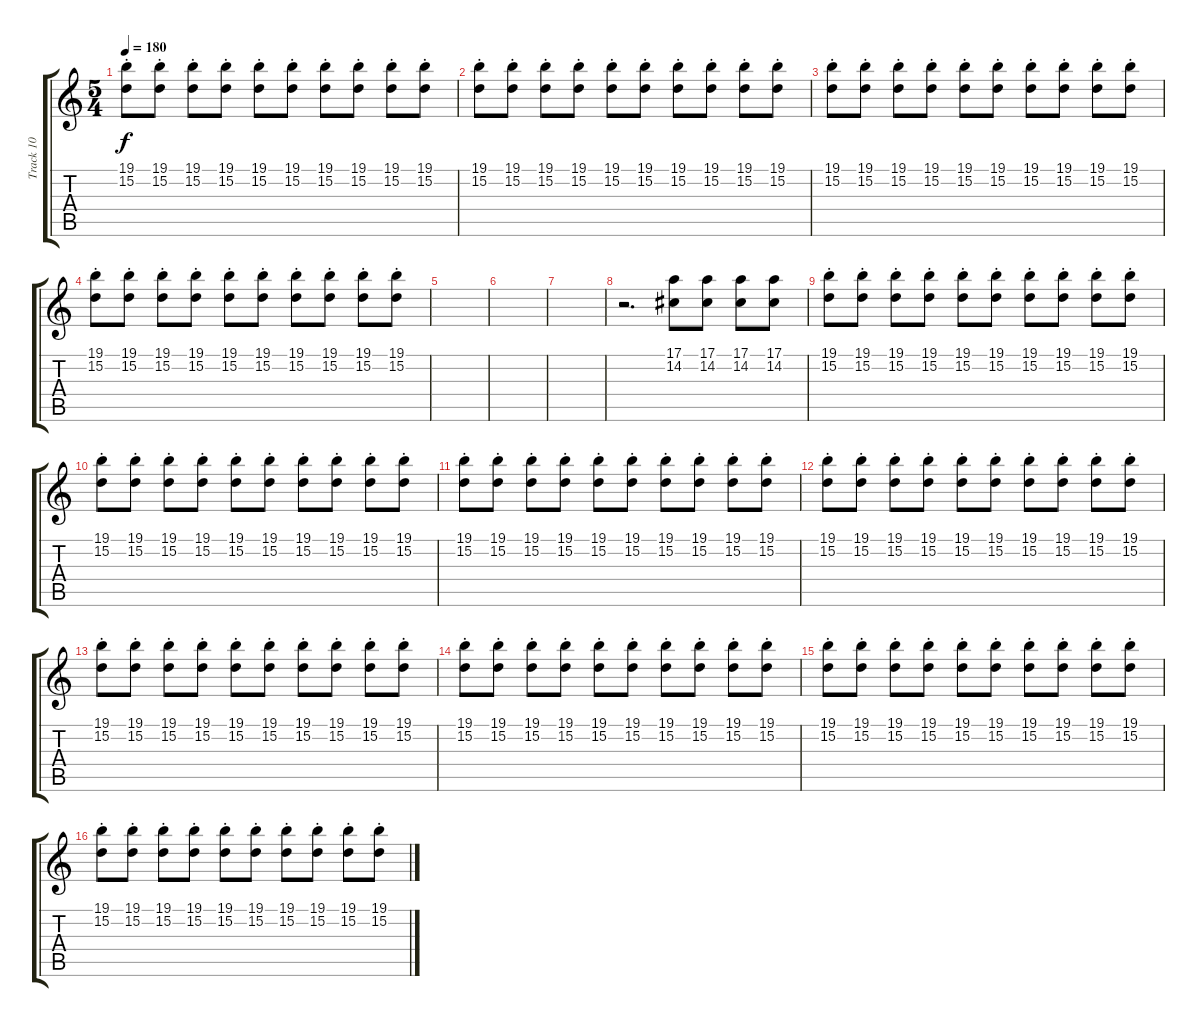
\track ("Track 10" "Track 10") {instrument violin}
\staff {score tabs}
\tuning (E4 B3 G3 D3 A2 E2) {hide}
\ts (5 4)
\tempo 180
\clef g2
\ks c
(19.1{st} 15.2{st}).8{dy f} (19.1{st} 15.2{st}).8 (19.1{st} 15.2{st}).8 (19.1{st} 15.2{st}).8 (19.1{st} 15.2{st}).8 (19.1{st} 15.2{st}).8 (19.1{st} 15.2{st}).8 (19.1{st} 15.2{st}).8 (19.1{st} 15.2{st}).8 (19.1{st} 15.2{st}).8 |
(19.1{st} 15.2{st}).8 (19.1{st} 15.2{st}).8 (19.1{st} 15.2{st}).8 (19.1{st} 15.2{st}).8 (19.1{st} 15.2{st}).8 (19.1{st} 15.2{st}).8 (19.1{st} 15.2{st}).8 (19.1{st} 15.2{st}).8 (19.1{st} 15.2{st}).8 (19.1{st} 15.2{st}).8 |
(19.1{st} 15.2{st}).8 (19.1{st} 15.2{st}).8 (19.1{st} 15.2{st}).8 (19.1{st} 15.2{st}).8 (19.1{st} 15.2{st}).8 (19.1{st} 15.2{st}).8 (19.1{st} 15.2{st}).8 (19.1{st} 15.2{st}).8 (19.1{st} 15.2{st}).8 (19.1{st} 15.2{st}).8 |
(19.1{st} 15.2{st}).8 (19.1{st} 15.2{st}).8 (19.1{st} 15.2{st}).8 (19.1{st} 15.2{st}).8 (19.1{st} 15.2{st}).8 (19.1{st} 15.2{st}).8 (19.1{st} 15.2{st}).8 (19.1{st} 15.2{st}).8 (19.1{st} 15.2{st}).8 (19.1{st} 15.2{st}).8 |
|
|
|
r.2{d} (17.1 14.2).8 (17.1 14.2).8 (17.1 14.2).8 (17.1 14.2).8 |
(19.1{st} 15.2{st}).8 (19.1{st} 15.2{st}).8 (19.1{st} 15.2{st}).8 (19.1{st} 15.2{st}).8 (19.1{st} 15.2{st}).8 (19.1{st} 15.2{st}).8 (19.1{st} 15.2{st}).8 (19.1{st} 15.2{st}).8 (19.1{st} 15.2{st}).8 (19.1{st} 15.2{st}).8 |
(19.1{st} 15.2{st}).8 (19.1{st} 15.2{st}).8 (19.1{st} 15.2{st}).8 (19.1{st} 15.2{st}).8 (19.1{st} 15.2{st}).8 (19.1{st} 15.2{st}).8 (19.1{st} 15.2{st}).8 (19.1{st} 15.2{st}).8 (19.1{st} 15.2{st}).8 (19.1{st} 15.2{st}).8 |
(19.1{st} 15.2{st}).8 (19.1{st} 15.2{st}).8 (19.1{st} 15.2{st}).8 (19.1{st} 15.2{st}).8 (19.1{st} 15.2{st}).8 (19.1{st} 15.2{st}).8 (19.1{st} 15.2{st}).8 (19.1{st} 15.2{st}).8 (19.1{st} 15.2{st}).8 (19.1{st} 15.2{st}).8 |
(19.1{st} 15.2{st}).8 (19.1{st} 15.2{st}).8 (19.1{st} 15.2{st}).8 (19.1{st} 15.2{st}).8 (19.1{st} 15.2{st}).8 (19.1{st} 15.2{st}).8 (19.1{st} 15.2{st}).8 (19.1{st} 15.2{st}).8 (19.1{st} 15.2{st}).8 (19.1{st} 15.2{st}).8 |
(19.1{st} 15.2{st}).8 (19.1{st} 15.2{st}).8 (19.1{st} 15.2{st}).8 (19.1{st} 15.2{st}).8 (19.1{st} 15.2{st}).8 (19.1{st} 15.2{st}).8 (19.1{st} 15.2{st}).8 (19.1{st} 15.2{st}).8 (19.1{st} 15.2{st}).8 (19.1{st} 15.2{st}).8 |
(19.1{st} 15.2{st}).8 (19.1{st} 15.2{st}).8 (19.1{st} 15.2{st}).8 (19.1{st} 15.2{st}).8 (19.1{st} 15.2{st}).8 (19.1{st} 15.2{st}).8 (19.1{st} 15.2{st}).8 (19.1{st} 15.2{st}).8 (19.1{st} 15.2{st}).8 (19.1{st} 15.2{st}).8 |
(19.1{st} 15.2{st}).8 (19.1{st} 15.2{st}).8 (19.1{st} 15.2{st}).8 (19.1{st} 15.2{st}).8 (19.1{st} 15.2{st}).8 (19.1{st} 15.2{st}).8 (19.1{st} 15.2{st}).8 (19.1{st} 15.2{st}).8 (19.1{st} 15.2{st}).8 (19.1{st} 15.2{st}).8 |
(19.1{st} 15.2{st}).8 (19.1{st} 15.2{st}).8 (19.1{st} 15.2{st}).8 (19.1{st} 15.2{st}).8 (19.1{st} 15.2{st}).8 (19.1{st} 15.2{st}).8 (19.1{st} 15.2{st}).8 (19.1{st} 15.2{st}).8 (19.1{st} 15.2{st}).8 (19.1{st} 15.2{st}).8
